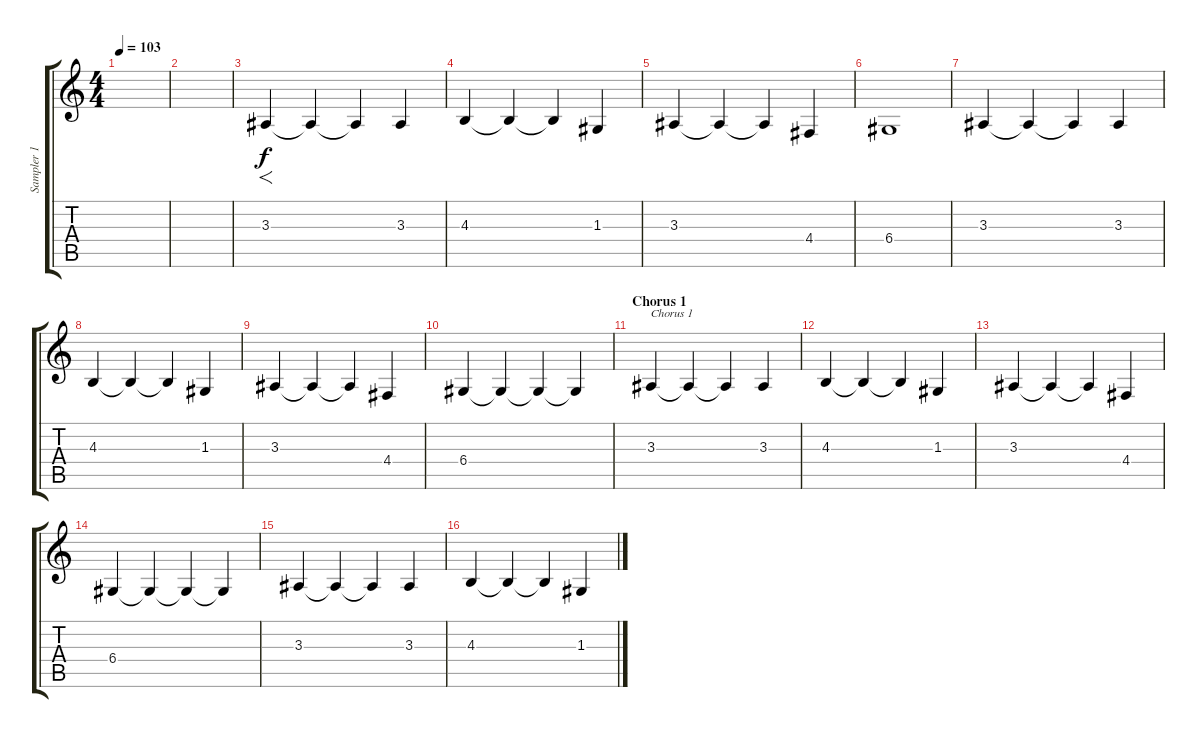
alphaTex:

\track ("Sampler 1 (Joseph Hahn)" "Sampler 1 ") {instrument stringensemble1}
\staff {score tabs}
\tuning (E4 B3 G3 D3 A2 E2) {hide}
\ts (4 4)
\tempo 103
\clef g2
\ks c
|
|
3.3.4{f volume 7} 3.3{t}.4 3.3{t}.4 3.3.4 |
4.3.4 4.3{t}.4 4.3{t}.4 1.3.4 |
3.3.4 3.3{t}.4 3.3{t}.4 4.4.4 |
6.4.1 |
3.3.4 3.3{t}.4 3.3{t}.4 3.3.4 |
4.3.4 4.3{t}.4 4.3{t}.4 1.3.4 |
3.3.4 3.3{t}.4 3.3{t}.4 4.4.4 |
6.4.4 6.4{t}.4 6.4{t}.4 6.4{t}.4 |
\section ("" "Chorus 1")
3.3.4{txt "Chorus 1"} 3.3{t}.4 3.3{t}.4 3.3.4 |
4.3.4 4.3{t}.4 4.3{t}.4 1.3.4 |
3.3.4 3.3{t}.4 3.3{t}.4 4.4.4 |
6.4.4 6.4{t}.4 6.4{t}.4 6.4{t}.4 |
3.3.4 3.3{t}.4 3.3{t}.4 3.3.4 |
4.3.4 4.3{t}.4 4.3{t}.4 1.3.4
